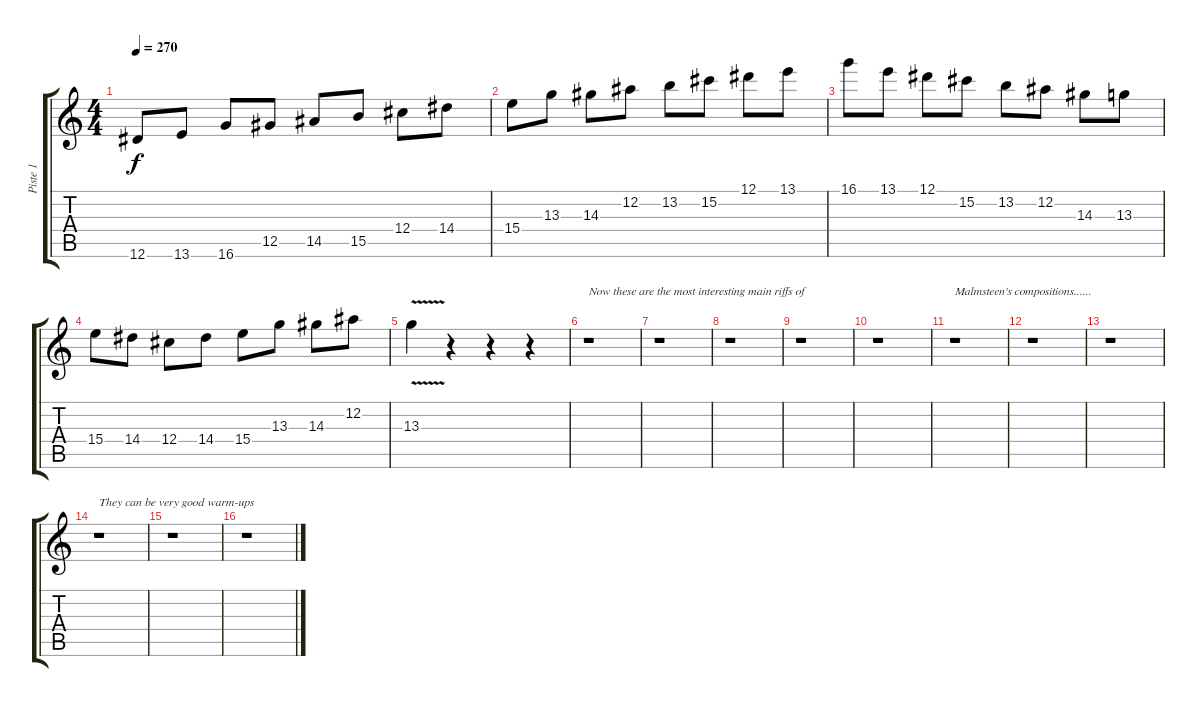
\track ("Piste 1" "Piste 1") {instrument distortionguitar}
\staff {score tabs}
\tuning (Eb4 Bb3 Gb3 Db3 Ab2 Eb2) {hide}
\ts (4 4)
\tempo 270
\clef g2
\ks c
12.6.8{dy f} 13.6.8 16.6.8 12.5.8 14.5.8 15.5.8 12.4.8 14.4.8 |
15.4.8 13.3.8 14.3.8 12.2.8 13.2.8 15.2.8 12.1.8 13.1.8 |
16.1.8 13.1.8 12.1.8 15.2.8 13.2.8 12.2.8 14.3.8 13.3.8 |
15.4.8 14.4.8 12.4.8 14.4.8 15.4.8 13.3.8 14.3.8 12.2.8 |
13.3{v}.4 r.4 r.4 r.4 |
r.1{txt "Now these are the most interesting main riffs of"} |
r.1 |
r.1 |
r.1 |
r.1 |
r.1{txt "Malmsteen's compositions......"} |
r.1 |
r.1 |
r.1{txt "They can be very good warm-ups"} |
r.1 |
r.1
